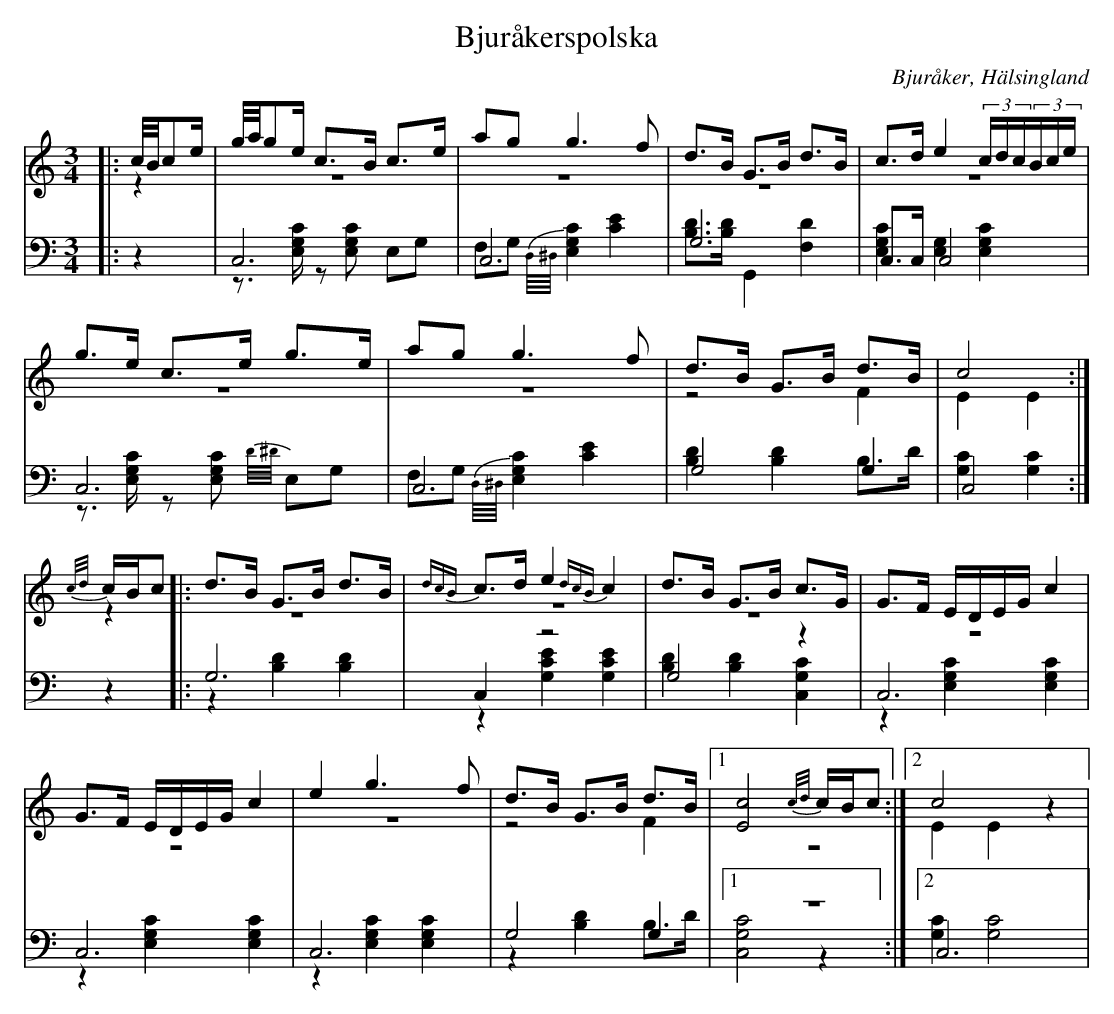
X:1
T: Bjuråkerspolska
O: Bjuråker, Hälsingland
M: 3/4
L: 1/8
K: C
V:1
V:2 merge
V:3
V:4 merge
V:1
|:c//B//ce/|g//a//ge/ c>B c>e|ag g3 f|d>B G>B d>B|c>d e2 (3c/d/c/(3B/c/e/|
g>e c>e g>e|ag g3 f|d>B G>B d>B|c4:|
{c/d/}c/B/c |:d>B G>B d>B|{dcB}c>d e2 {dcB}c2|d>B G>B c>G|G>F E/D/E/G/ c2|
G>F E/D/E/G/ c2|e2 g3 f|d>B G>B d>B|1 [E4c4] {c/d/}c/B/c:|2 c4 z2|
V:2
|:z2|z6|z6|z6|z6|
z6|z6|z4 F2|E2 E2:|
z2|:z6|z6|z6|z6|
 z6|z6|z4 F2|1 z6:|2 E2 E2 z2|
V:3 clef=bass
|:z2|C,6|C,6|G,6|C,>C, C,4|
C,6|C,6|G,4 G,2|C,4:|
z2|:G,6|C,2 z4|G,4 z2|C,6|
 C,6|C,6|G,4 G,2|1 z6:|2 C,6|
V:4 clef=bass
|:z2|z>[E,G,C] z[E,G,C] E,G,|F,G, {D,//^D,//}[E,2G,2C2] [E2C2]|[B,D]>[B,D] G,,2 [F,2D2]|[E,2G,2C2] [E,2G,2] [E,2G,2C2]|
z>[E,G,C] z[E,G,C] {D//^D//}E,G,|F,G, {D,//^D,//}[E,2G,2C2] [E2C2]|[B,2D2] [B,2D2] B,>D|[G,2C2][G,2C2]:|
z2|:z2 [B,2D2] [B,2D2]|z2 [G,2C2E2] [G,2C2E2]|[B,2D2][B,2D2] [C,2G,2C2]|z2 [E,2G,2C2] [E,2G,2C2]|
z2 [E,2G,2C2] [E,2G,2C2]|z2 [E,2G,2C2] [E,2G,2C2]|z2 [B,2D2] B,>D|1 [C,4G,4C4] z2:|2 [G,2C2] [G,4C4]|
